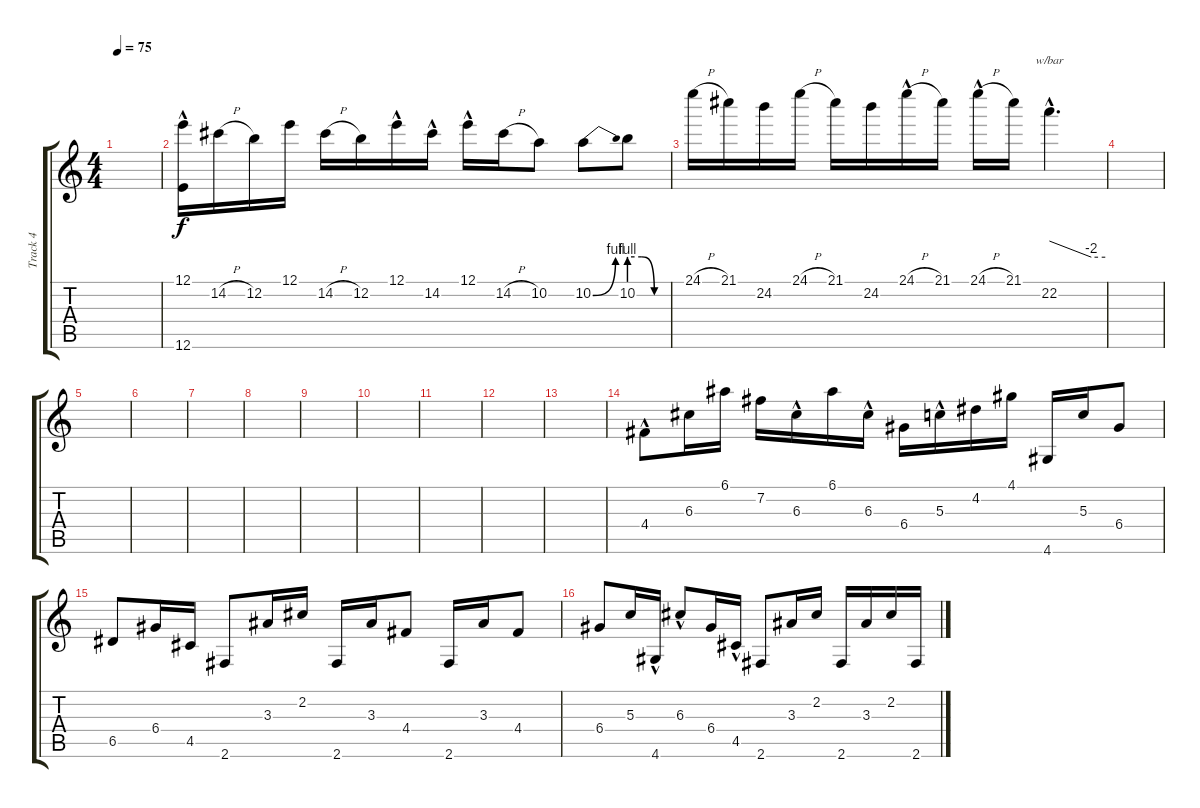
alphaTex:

\track ("Track 4" "Track 4") {instrument overdrivenguitar}
\staff {score tabs}
\tuning (E4 B3 G3 D3 A2 E2) {hide}
\ts (4 4)
\tempo 75
\clef g2
\ks c
|
(12.1{hac} 12.6{hac}).16 14.2{h}.16 12.2.16 12.1.16 14.2{h}.16 12.2.16 12.1{hac}.16 14.2{hac}.16 12.1{hac}.16 14.2{h}.16 10.2.8 10.2{be (bend 0 0 60 4)}.8 10.2{be (custom 0 4 20 4 40 0 60 0)}.8 |
24.1{h}.16 21.1.16 24.2.16 24.1{h}.16 21.1.16 24.2.16 24.1{h hac}.16 21.1.16 24.1{h hac}.16 21.1.16 22.2{hac}.4{d tbe (custom default 0 0 45 -8 60 -8)} |
|
|
|
|
|
|
|
|
|
|
4.4{hac}.8 6.3.16 6.1.16 7.2.16 6.3{hac}.16 6.1.16 6.3{hac}.16 6.4.16 5.3{hac}.16 4.2.16 4.1.16 4.6.16 5.3.16 6.4.8 |
6.5.8 6.4.16 4.5.16 2.6.8 3.3.16 2.2.16 2.6.16 3.3.16 4.4.8 2.6.16 3.3.16 4.4.8 |
6.4.8 5.3.16 4.6{hac}.16 6.3{hac}.8 6.4.16 4.5{hac}.16 2.6.8 3.3.16 2.2.16 2.6.16 3.3.16 2.2.16 2.6.16
